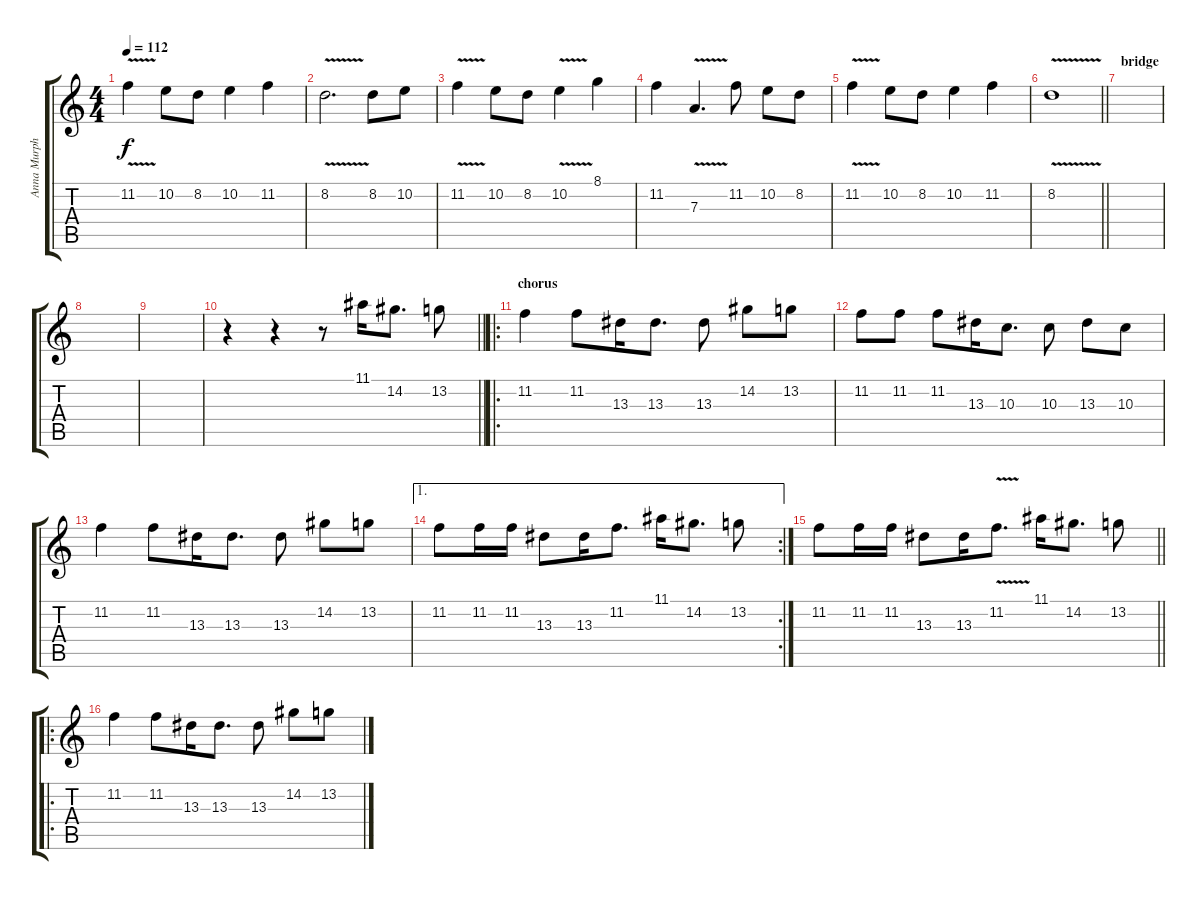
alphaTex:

\track ("Anna Murphy" "Anna Murph") {instrument contrabass}
\staff {score tabs}
\tuning (B3 Gb3 D3 A2 E2 B1) {hide}
\ts (4 4)
\tempo 112
\clef g2
\ks c
11.2{v}.4{dy f} 10.2.8 8.2.8 10.2.4 11.2.4 |
8.2{v}.2{d} 8.2.8 10.2.8 |
11.2{v}.4 10.2.8 8.2.8 10.2{v}.4 8.1.4 |
11.2.4 7.3{v}.4{d} 11.2.8 10.2.8 8.2.8 |
11.2{v}.4 10.2.8 8.2.8 10.2.4 11.2.4 |
\barLineRight lightlight
8.2{v}.1 |
\section ("" "bridge")
|
|
|
\barLineRight lightlight
r.4 r.4 r.8 11.1.16 14.2.8{d} 13.2.8 |
\ro
\section ("" "chorus")
11.2.4 11.2.8 13.3.16 13.3.8{d} 13.3.8 14.2.8 13.2.8 |
11.2.8 11.2.8 11.2.8 13.3.16 10.3.8{d} 10.3.8 13.3.8 10.3.8 |
11.2.4 11.2.8 13.3.16 13.3.8{d} 13.3.8 14.2.8 13.2.8 |
\ae 1
\rc 2
11.2.8 11.2.16 11.2.16 13.3.8 13.3.16 11.2.8{d} 11.1.16 14.2.8{d} 13.2.8 |
\barLineRight lightlight
11.2.8 11.2.16 11.2.16 13.3.8 13.3.16 11.2{v}.8{d} 11.1.16 14.2.8{d} 13.2.8 |
\ro
\section ("" "")
11.2.4 11.2.8 13.3.16 13.3.8{d} 13.3.8 14.2.8 13.2.8
